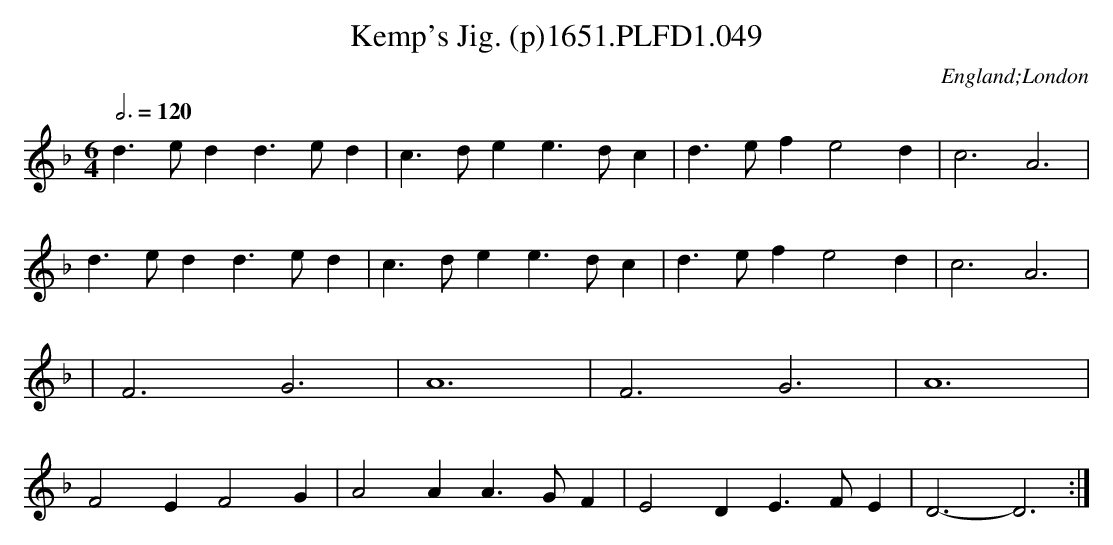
X:1
T:Kemp's Jig. (p)1651.PLFD1.049
M:6/4
L:1/4
Q:3/4=120
O:England;London
K:F
d>edd>ed|c>dee>dc|d>efe2d|c3A3|
d>edd>ed|c>dee>dc|d>efe2d|c3A3|
|F3G3|A6|F3G3|A6|
F2EF2G|A2AA>GF|E2DE>FE|D3-D3:|
